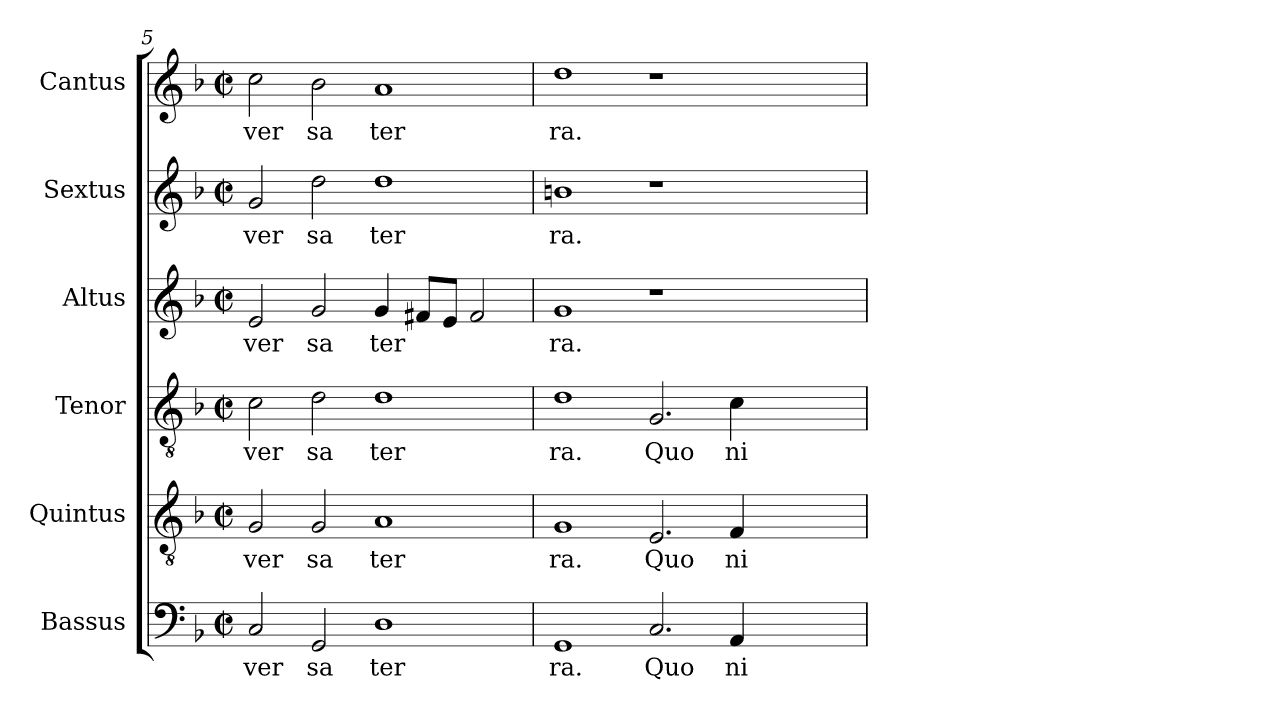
**kern	**text	**kern	**text	**kern	**text	**kern	**text	**kern	**text	**kern	**text
*part6	*part6	*part5	*part5	*part4	*part4	*part3	*part3	*part2	*part2	*part1	*part1
*staff6	*staff6	*staff5	*staff5	*staff4	*staff4	*staff3	*staff3	*staff2	*staff2	*staff1	*staff1
*I"Bassus	*	*I"Quintus	*	*I"Tenor	*	*I"Altus	*	*I"Sextus	*	*I"Cantus	*
!!LO:LB:g=z
*clefF4	*	*clefGv2	*	*clefGv2	*	*clefG2	*	*clefG2	*	*clefG2	*
*k[b-]	*	*k[b-]	*	*k[b-]	*	*k[b-]	*	*k[b-]	*	*k[b-]	*
*F:	*	*F:	*	*F:	*	*F:	*	*F:	*	*F:	*
*M2/2	*	*M2/2	*	*M2/2	*	*M2/2	*	*M2/2	*	*M2/2	*
*met(c|)	*	*met(c|)	*	*met(c|)	*	*met(c|)	*	*met(c|)	*	*met(c|)	*
=5	=5	=5	=5	=5	=5	=5	=5	=5	=5	=5	=5
!	!LO:LY:b:cj	!	!LO:LY:b:cj	!	!LO:LY:b:cj	!	!LO:LY:b:cj	!	!LO:LY:b:cj	!	!LO:LY:b:cj
2C/	-ver	2G/	ver	2c\	ver	2e/	ver	2g/	ver	2cc\	ver
!	!LO:LY:b:cj	!	!LO:LY:b:cj	!	!LO:LY:b:cj	!	!LO:LY:b:cj	!	!LO:LY:b:cj	!	!LO:LY:b:cj
2GG/	sa	2G/	sa	2d\	sa	2g/	sa	2dd\	sa	2b-\	sa
!	!LO:LY:b:cj	!	!LO:LY:b:cj	!	!LO:LY:b:cj	!	!LO:LY:b	!	!LO:LY:b:cj	!	!LO:LY:b:cj
1D	ter	1A	ter	1d	ter	4g/	ter	1dd	ter	1a	ter
.	.	.	.	.	.	8f#X/L	.	.	.	.	.
.	.	.	.	.	.	8e/J	.	.	.	.	.
.	.	.	.	.	.	2f#/	.	.	.	.	.
=6	=6	=6	=6	=6	=6	=6	=6	=6	=6	=6	=6
!	!LO:LY:b:cj	!	!LO:LY:b:cj	!	!LO:LY:b:cj	!	!LO:LY:b:cj	!	!LO:LY:b:cj	!	!LO:LY:b:cj
1GG	ra.	1G	ra.	1d	ra.	1g	ra.	1bn	ra.	1dd	ra.
!	!LO:LY:b:cj	!	!LO:LY:b:cj	!	!LO:LY:b:cj	!LO:N:vis=1	!	!LO:N:vis=1	!	!LO:N:vis=1	!
2.C/	Quo	2.E/	Quo	2.G/	Quo	0r	.	0r	.	0r	.
!	!LO:LY:b:cj	!	!LO:LY:b:cj	!	!LO:LY:b:cj	!	!	!	!	!	!
4AA/	ni	4F/	ni	4c\	ni	.	.	.	.	.	.
1ryy	.	1ryy	.	1ryy	.	.	.	.	.	.	.
=	=	=	=	=	=	=	=	=	=	=	=
*-	*-	*-	*-	*-	*-	*-	*-	*-	*-	*-	*-
